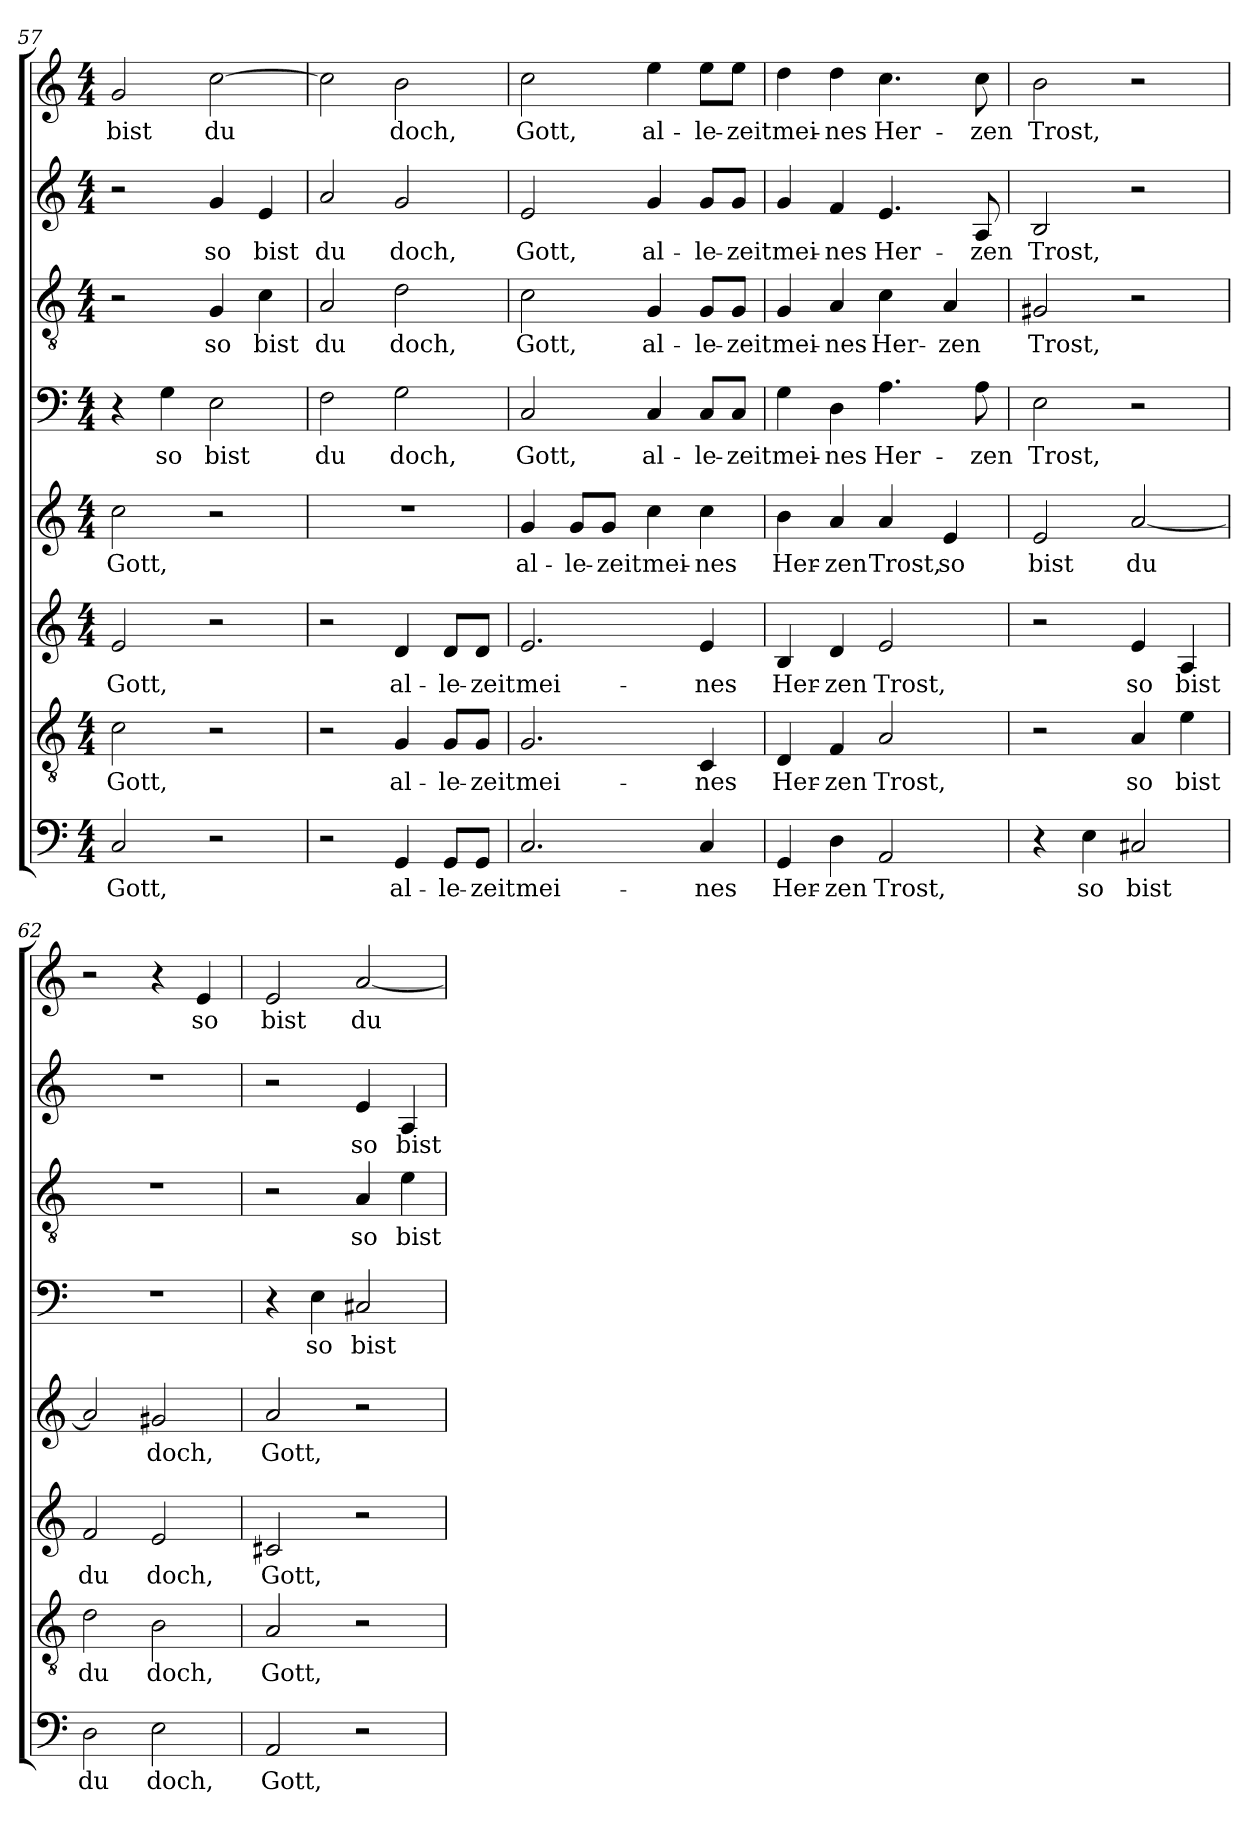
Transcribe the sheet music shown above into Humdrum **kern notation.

**kern	**text	**kern	**text	**kern	**text	**kern	**text	**kern	**text	**kern	**text	**kern	**text	**kern	**text
*part8	*part8	*part7	*part7	*part6	*part6	*part5	*part5	*part4	*part4	*part3	*part3	*part2	*part2	*part1	*part1
*staff8	*staff8	*staff7	*staff7	*staff6	*staff6	*staff5	*staff5	*staff4	*staff4	*staff3	*staff3	*staff2	*staff2	*staff1	*staff1
*clefF4	*	*clefGv2	*	*clefG2	*	*clefG2	*	*clefF4	*	*clefGv2	*	*clefG2	*	*clefG2	*
*k[]	*	*k[]	*	*k[]	*	*k[]	*	*k[]	*	*k[]	*	*k[]	*	*k[]	*
*C:	*	*C:	*	*C:	*	*C:	*	*C:	*	*C:	*	*C:	*	*C:	*
*M4/4	*	*M4/4	*	*M4/4	*	*M4/4	*	*M4/4	*	*M4/4	*	*M4/4	*	*M4/4	*
=57	=57	=57	=57	=57	=57	=57	=57	=57	=57	=57	=57	=57	=57	=57	=57
!	!LO:LY:b	!	!LO:LY:b	!	!LO:LY:b	!	!LO:LY:b	!	!	!	!	!	!	!	!LO:LY:b
2C/	Gott,	2c\	Gott,	2e/	Gott,	2cc\	Gott,	4r	.	2r	.	2r	.	2g/	bist
!	!	!	!	!	!	!	!	!	!LO:LY:b	!	!	!	!	!	!
.	.	.	.	.	.	.	.	4G\	so	.	.	.	.	.	.
!	!	!	!	!	!	!	!	!	!LO:LY:b	!	!LO:LY:b	!	!LO:LY:b	!	!LO:LY:b
2r	.	2r	.	2r	.	2r	.	2E\	bist	4G/	so	4g/	so	[2cc\	du
!	!	!	!	!	!	!	!	!	!	!	!LO:LY:b	!	!LO:LY:b	!	!
.	.	.	.	.	.	.	.	.	.	4c\	bist	4e/	bist	.	.
!!LO:LB:g=z
=58	=58	=58	=58	=58	=58	=58	=58	=58	=58	=58	=58	=58	=58	=58	=58
!	!	!	!	!	!	!	!	!	!LO:LY:b	!	!LO:LY:b	!	!LO:LY:b	!	!
2r	.	2r	.	2r	.	1r	.	2F\	du	2A/	du	2a/	du	2cc\]	.
!	!LO:LY:b	!	!LO:LY:b	!	!LO:LY:b	!	!	!	!LO:LY:b	!	!LO:LY:b	!	!LO:LY:b	!	!LO:LY:b
4GG/	al-	4G/	al-	4d/	al-	.	.	2G\	doch,	2d\	doch,	2g/	doch,	2b\	doch,
!	!LO:LY:b	!	!LO:LY:b	!	!LO:LY:b	!	!	!	!	!	!	!	!	!	!
8GG/L	-le-	8G/L	-le-	8d/L	-le-	.	.	.	.	.	.	.	.	.	.
!	!LO:LY:b	!	!LO:LY:b	!	!LO:LY:b	!	!	!	!	!	!	!	!	!	!
8GG/J	-zeit	8G/J	-zeit	8d/J	-zeit	.	.	.	.	.	.	.	.	.	.
=59	=59	=59	=59	=59	=59	=59	=59	=59	=59	=59	=59	=59	=59	=59	=59
!	!LO:LY:b	!	!LO:LY:b	!	!LO:LY:b	!	!LO:LY:b	!	!LO:LY:b	!	!LO:LY:b	!	!LO:LY:b	!	!LO:LY:b
2.C/	mei-	2.G/	mei-	2.e/	mei-	4g/	al-	2C/	Gott,	2c\	Gott,	2e/	Gott,	2cc\	Gott,
!	!	!	!	!	!	!	!LO:LY:b	!	!	!	!	!	!	!	!
.	.	.	.	.	.	8g/L	-le-	.	.	.	.	.	.	.	.
!	!	!	!	!	!	!	!LO:LY:b	!	!	!	!	!	!	!	!
.	.	.	.	.	.	8g/J	-zeit	.	.	.	.	.	.	.	.
!	!	!	!	!	!	!	!LO:LY:b	!	!LO:LY:b	!	!LO:LY:b	!	!LO:LY:b	!	!LO:LY:b
.	.	.	.	.	.	4cc\	mei-	4C/	al-	4G/	al-	4g/	al-	4ee\	al-
!	!LO:LY:b	!	!LO:LY:b	!	!LO:LY:b	!	!LO:LY:b	!	!LO:LY:b	!	!LO:LY:b	!	!LO:LY:b	!	!LO:LY:b
4C/	-nes	4C/	-nes	4e/	-nes	4cc\	-nes	8C/L	-le-	8G/L	-le-	8g/L	-le-	8ee\L	-le-
!	!	!	!	!	!	!	!	!	!LO:LY:b	!	!LO:LY:b	!	!LO:LY:b	!	!LO:LY:b
.	.	.	.	.	.	.	.	8C/J	-zeit	8G/J	-zeit	8g/J	-zeit	8ee\J	-zeit
=60	=60	=60	=60	=60	=60	=60	=60	=60	=60	=60	=60	=60	=60	=60	=60
!	!LO:LY:b	!	!LO:LY:b	!	!LO:LY:b	!	!LO:LY:b	!	!LO:LY:b	!	!LO:LY:b	!	!LO:LY:b	!	!LO:LY:b
4GG/	Her-	4D/	Her-	4B/	Her-	4b\	Her-	4G\	mei-	4G/	mei-	4g/	mei-	4dd\	mei-
!	!LO:LY:b	!	!LO:LY:b	!	!LO:LY:b	!	!LO:LY:b	!	!LO:LY:b	!	!LO:LY:b	!	!LO:LY:b	!	!LO:LY:b
4D\	-zen	4F/	-zen	4d/	-zen	4a/	-zen	4D\	-nes	4A/	-nes	4f/	-nes	4dd\	-nes
!	!LO:LY:b	!	!LO:LY:b	!	!LO:LY:b	!	!LO:LY:b	!	!LO:LY:b	!	!LO:LY:b	!	!LO:LY:b	!	!LO:LY:b
2AA/	Trost,	2A/	Trost,	2e/	Trost,	4a/	Trost,	4.A\	Her-	4c\	Her-	4.e/	Her-	4.cc\	Her-
!	!	!	!	!	!	!	!LO:LY:b	!	!	!	!LO:LY:b	!	!	!	!
.	.	.	.	.	.	4e/	so	.	.	4A/	-zen	.	.	.	.
!	!	!	!	!	!	!	!	!	!LO:LY:b	!	!	!	!LO:LY:b	!	!LO:LY:b
.	.	.	.	.	.	.	.	8A\	-zen	.	.	8A/	-zen	8cc\	-zen
=61	=61	=61	=61	=61	=61	=61	=61	=61	=61	=61	=61	=61	=61	=61	=61
!	!	!	!	!	!	!	!LO:LY:b	!	!LO:LY:b	!	!LO:LY:b	!	!LO:LY:b	!	!LO:LY:b
4r	.	2r	.	2r	.	2e/	bist	2E\	Trost,	2G#X/	Trost,	2B/	Trost,	2b\	Trost,
!	!LO:LY:b	!	!	!	!	!	!	!	!	!	!	!	!	!	!
4E\	so	.	.	.	.	.	.	.	.	.	.	.	.	.	.
!	!LO:LY:b	!	!LO:LY:b	!	!LO:LY:b	!	!LO:LY:b	!	!	!	!	!	!	!	!
2C#X/	bist	4A/	so	4e/	so	[2a/	du	2r	.	2r	.	2r	.	2r	.
!	!	!	!LO:LY:b	!	!LO:LY:b	!	!	!	!	!	!	!	!	!	!
.	.	4e\	bist	4A/	bist	.	.	.	.	.	.	.	.	.	.
=62	=62	=62	=62	=62	=62	=62	=62	=62	=62	=62	=62	=62	=62	=62	=62
!	!LO:LY:b	!	!LO:LY:b	!	!LO:LY:b	!	!	!	!	!	!	!	!	!	!
2D\	du	2d\	du	2f/	du	2a/]	.	1r	.	1r	.	1r	.	2r	.
!	!LO:LY:b	!	!LO:LY:b	!	!LO:LY:b	!	!LO:LY:b	!	!	!	!	!	!	!	!
2E\	doch,	2B\	doch,	2e/	doch,	2g#X/	doch,	.	.	.	.	.	.	4r	.
!	!	!	!	!	!	!	!	!	!	!	!	!	!	!	!LO:LY:b
.	.	.	.	.	.	.	.	.	.	.	.	.	.	4e/	so
!!LO:PB:g=z
=63	=63	=63	=63	=63	=63	=63	=63	=63	=63	=63	=63	=63	=63	=63	=63
!	!LO:LY:b	!	!LO:LY:b	!	!LO:LY:b	!	!LO:LY:b	!	!	!	!	!	!	!	!LO:LY:b
2AA/	Gott,	2A/	Gott,	2c#X/	Gott,	2a/	Gott,	4r	.	2r	.	2r	.	2e/	bist
!	!	!	!	!	!	!	!	!	!LO:LY:b	!	!	!	!	!	!
.	.	.	.	.	.	.	.	4E\	so	.	.	.	.	.	.
!	!	!	!	!	!	!	!	!	!LO:LY:b	!	!LO:LY:b	!	!LO:LY:b	!	!LO:LY:b
2r	.	2r	.	2r	.	2r	.	2C#X/	bist	4A/	so	4e/	so	[2a/	du
!	!	!	!	!	!	!	!	!	!	!	!LO:LY:b	!	!LO:LY:b	!	!
.	.	.	.	.	.	.	.	.	.	4e\	bist	4A/	bist	.	.
=	=	=	=	=	=	=	=	=	=	=	=	=	=	=	=
*-	*-	*-	*-	*-	*-	*-	*-	*-	*-	*-	*-	*-	*-	*-	*-
